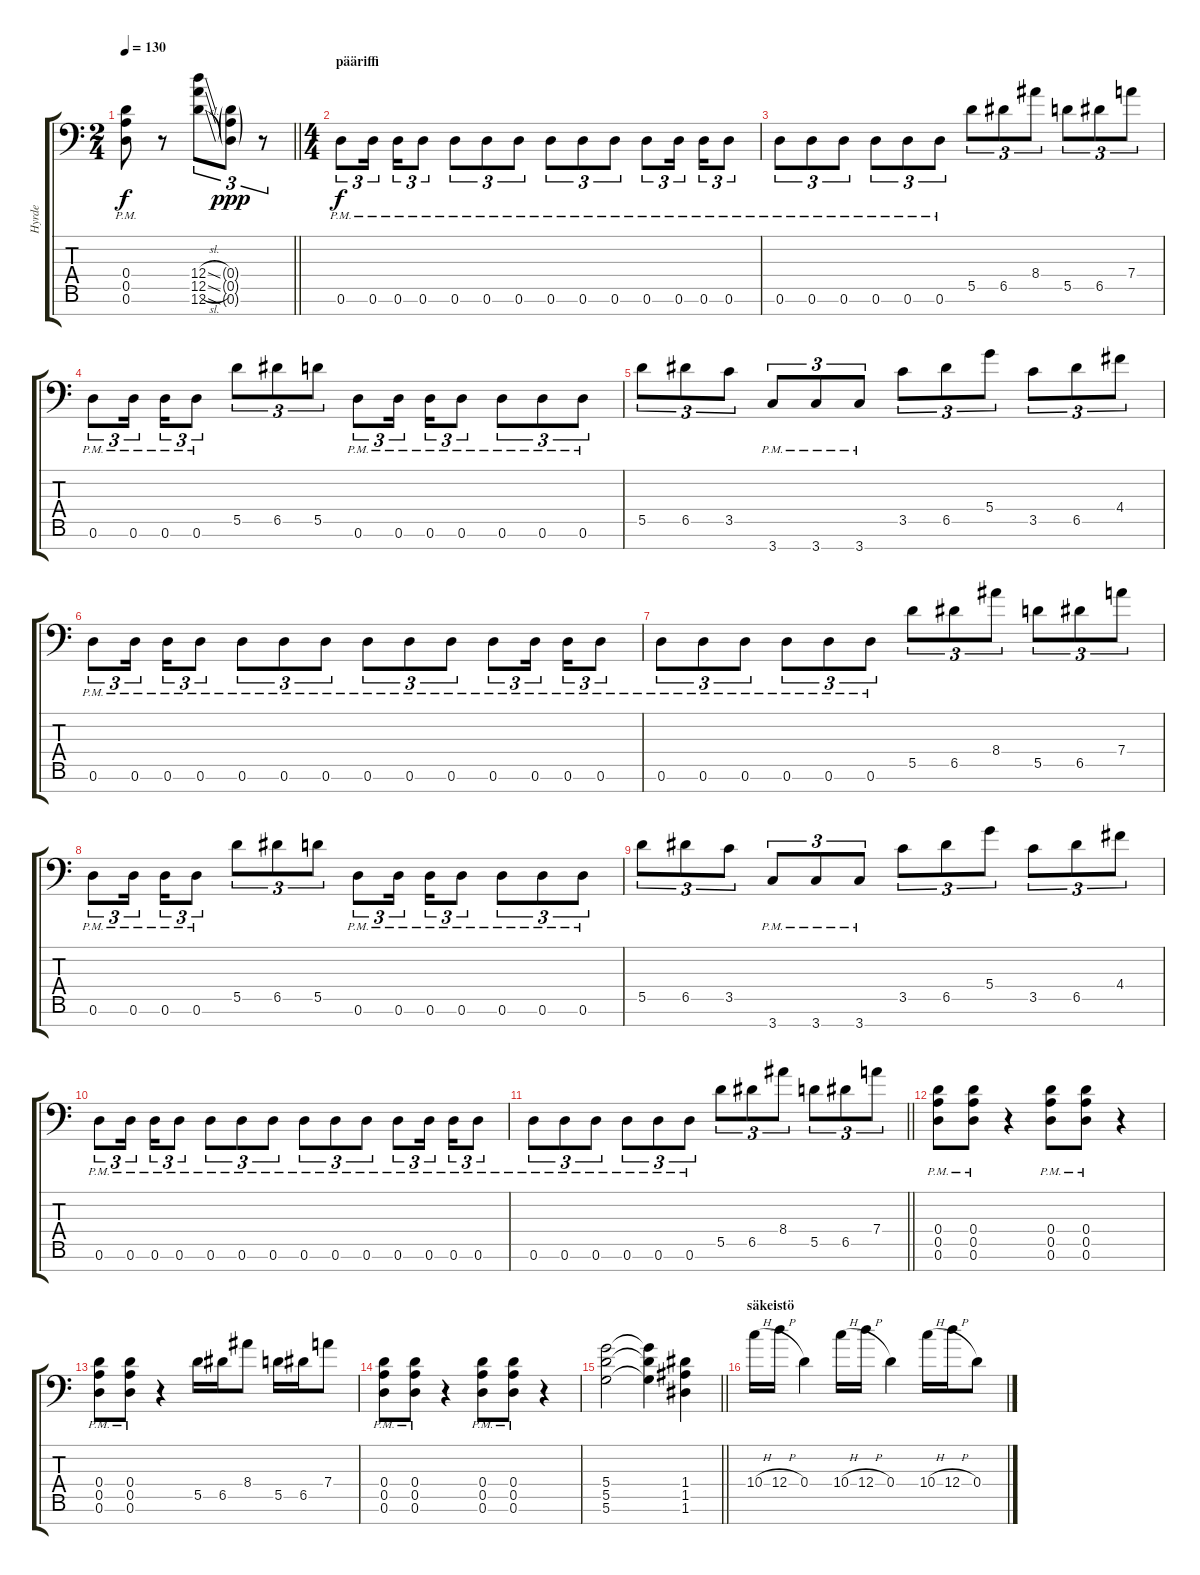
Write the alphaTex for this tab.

\track ("Hyrde" "Hyrde") {instrument distortionguitar}
\staff {score tabs}
\tuning (E4 B3 G3 D3 A2 D2 A1) {hide}
\ts (2 4)
\tempo 130
\clef f4
\barLineRight lightlight
\ks c
(0.4{pm} 0.5{pm} 0.6{pm}).8{dy f instrument distortionguitar} r.8 (12.4{sl} 12.5{sl} 12.6{sl}).8{tu (3 2)} (0.4{g} 0.5{g} 0.6{g}).8{tu (3 2) dy ppp} r.8{tu (3 2)} |
\ts (4 4)
\section ("" "pääriffi")
0.6{pm}.8{tu (3 2) dy f} 0.6{pm}.16{tu (3 2) beam splitsecondary} 0.6{pm}.16{tu (3 2)} 0.6{pm}.8{tu (3 2)} 0.6{pm}.8{tu (3 2)} 0.6{pm}.8{tu (3 2)} 0.6{pm}.8{tu (3 2)} 0.6{pm}.8{tu (3 2)} 0.6{pm}.8{tu (3 2)} 0.6{pm}.8{tu (3 2)} 0.6{pm}.8{tu (3 2)} 0.6{pm}.16{tu (3 2) beam splitsecondary} 0.6{pm}.16{tu (3 2)} 0.6{pm}.8{tu (3 2)} |
0.6{pm}.8{tu (3 2)} 0.6{pm}.8{tu (3 2)} 0.6{pm}.8{tu (3 2)} 0.6{pm}.8{tu (3 2)} 0.6{pm}.8{tu (3 2)} 0.6{pm}.8{tu (3 2)} 5.5.8{tu (3 2)} 6.5.8{tu (3 2)} 8.4.8{tu (3 2)} 5.5.8{tu (3 2)} 6.5.8{tu (3 2)} 7.4.8{tu (3 2)} |
0.6{pm}.8{tu (3 2)} 0.6{pm}.16{tu (3 2) beam splitsecondary} 0.6{pm}.16{tu (3 2)} 0.6{pm}.8{tu (3 2)} 5.5.8{tu (3 2)} 6.5.8{tu (3 2)} 5.5.8{tu (3 2)} 0.6{pm}.8{tu (3 2)} 0.6{pm}.16{tu (3 2) beam splitsecondary} 0.6{pm}.16{tu (3 2)} 0.6{pm}.8{tu (3 2)} 0.6{pm}.8{tu (3 2)} 0.6{pm}.8{tu (3 2)} 0.6{pm}.8{tu (3 2)} |
5.5.8{tu (3 2)} 6.5.8{tu (3 2)} 3.5.8{tu (3 2)} 3.7{pm}.8{tu (3 2)} 3.7{pm}.8{tu (3 2)} 3.7{pm}.8{tu (3 2)} 3.5.8{tu (3 2)} 6.5.8{tu (3 2)} 5.4.8{tu (3 2)} 3.5.8{tu (3 2)} 6.5.8{tu (3 2)} 4.4.8{tu (3 2)} |
0.6{pm}.8{tu (3 2)} 0.6{pm}.16{tu (3 2) beam splitsecondary} 0.6{pm}.16{tu (3 2)} 0.6{pm}.8{tu (3 2)} 0.6{pm}.8{tu (3 2)} 0.6{pm}.8{tu (3 2)} 0.6{pm}.8{tu (3 2)} 0.6{pm}.8{tu (3 2)} 0.6{pm}.8{tu (3 2)} 0.6{pm}.8{tu (3 2)} 0.6{pm}.8{tu (3 2)} 0.6{pm}.16{tu (3 2) beam splitsecondary} 0.6{pm}.16{tu (3 2)} 0.6{pm}.8{tu (3 2)} |
0.6{pm}.8{tu (3 2)} 0.6{pm}.8{tu (3 2)} 0.6{pm}.8{tu (3 2)} 0.6{pm}.8{tu (3 2)} 0.6{pm}.8{tu (3 2)} 0.6{pm}.8{tu (3 2)} 5.5.8{tu (3 2)} 6.5.8{tu (3 2)} 8.4.8{tu (3 2)} 5.5.8{tu (3 2)} 6.5.8{tu (3 2)} 7.4.8{tu (3 2)} |
0.6{pm}.8{tu (3 2)} 0.6{pm}.16{tu (3 2) beam splitsecondary} 0.6{pm}.16{tu (3 2)} 0.6{pm}.8{tu (3 2)} 5.5.8{tu (3 2)} 6.5.8{tu (3 2)} 5.5.8{tu (3 2)} 0.6{pm}.8{tu (3 2)} 0.6{pm}.16{tu (3 2) beam splitsecondary} 0.6{pm}.16{tu (3 2)} 0.6{pm}.8{tu (3 2)} 0.6{pm}.8{tu (3 2)} 0.6{pm}.8{tu (3 2)} 0.6{pm}.8{tu (3 2)} |
5.5.8{tu (3 2)} 6.5.8{tu (3 2)} 3.5.8{tu (3 2)} 3.7{pm}.8{tu (3 2)} 3.7{pm}.8{tu (3 2)} 3.7{pm}.8{tu (3 2)} 3.5.8{tu (3 2)} 6.5.8{tu (3 2)} 5.4.8{tu (3 2)} 3.5.8{tu (3 2)} 6.5.8{tu (3 2)} 4.4.8{tu (3 2)} |
0.6{pm}.8{tu (3 2)} 0.6{pm}.16{tu (3 2) beam splitsecondary} 0.6{pm}.16{tu (3 2)} 0.6{pm}.8{tu (3 2)} 0.6{pm}.8{tu (3 2)} 0.6{pm}.8{tu (3 2)} 0.6{pm}.8{tu (3 2)} 0.6{pm}.8{tu (3 2)} 0.6{pm}.8{tu (3 2)} 0.6{pm}.8{tu (3 2)} 0.6{pm}.8{tu (3 2)} 0.6{pm}.16{tu (3 2) beam splitsecondary} 0.6{pm}.16{tu (3 2)} 0.6{pm}.8{tu (3 2)} |
\barLineRight lightlight
0.6{pm}.8{tu (3 2)} 0.6{pm}.8{tu (3 2)} 0.6{pm}.8{tu (3 2)} 0.6{pm}.8{tu (3 2)} 0.6{pm}.8{tu (3 2)} 0.6{pm}.8{tu (3 2)} 5.5.8{tu (3 2)} 6.5.8{tu (3 2)} 8.4.8{tu (3 2)} 5.5.8{tu (3 2)} 6.5.8{tu (3 2)} 7.4.8{tu (3 2)} |
\section ("" "")
(0.4{pm} 0.5{pm} 0.6{pm}).8 (0.4{pm} 0.5{pm} 0.6{pm}).8 r.4 (0.4{pm} 0.5{pm} 0.6{pm}).8 (0.4{pm} 0.5{pm} 0.6{pm}).8 r.4 |
(0.4{pm} 0.5{pm} 0.6{pm}).8 (0.4{pm} 0.5{pm} 0.6{pm}).8 r.4 5.5.16 6.5.16 8.4.8 5.5.16 6.5.16 7.4.8 |
(0.4{pm} 0.5{pm} 0.6{pm}).8 (0.4{pm} 0.5{pm} 0.6{pm}).8 r.4 (0.4{pm} 0.5{pm} 0.6{pm}).8 (0.4{pm} 0.5{pm} 0.6{pm}).8 r.4 |
\barLineRight lightlight
(5.4 5.5 5.6).2 (5.4{t} 5.5{t} 5.6{t}).4 (1.4 1.5 1.6).4 |
\section ("" "säkeistö")
10.4{h}.16 12.4{h}.16 0.4.4 10.4{h}.16 12.4{h}.16 0.4.4 10.4{h}.16 12.4{h}.16 0.4.8
